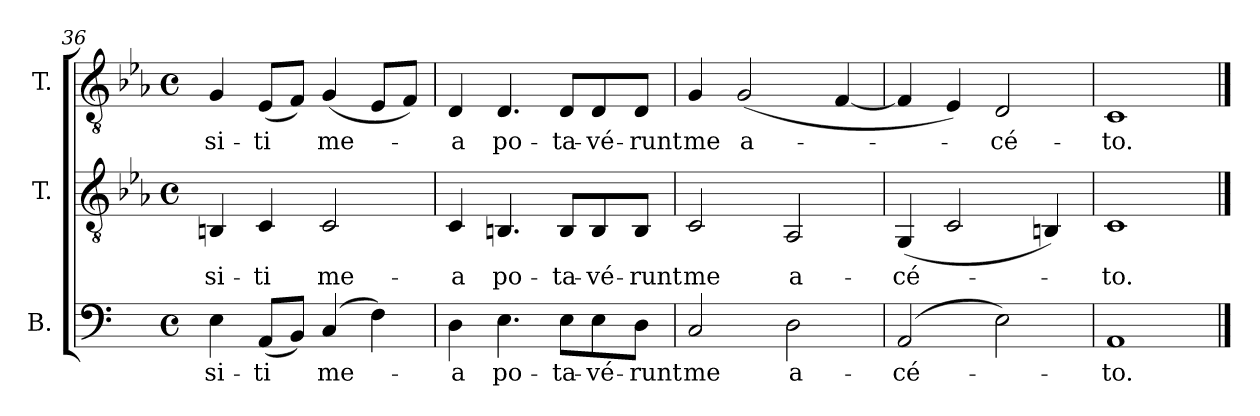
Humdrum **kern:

**kern	**text	**kern	**text	**kern	**text
*part3	*part3	*part2	*part2	*part1	*part1
*staff3	*staff3	*staff2	*staff2	*staff1	*staff1
*I"B.	*	*I"T.	*	*I"T.	*
*clefF4	*	*clefGv2	*	*clefGv2	*
*	*	*ITrd2c3	*	*ITrd2c3	*
*k[]	*	*k[]	*	*k[]	*
*a:	*	*a:	*	*a:	*
*M4/4	*	*M4/4	*	*M4/4	*
*met(c)	*	*met(c)	*	*met(c)	*
=36	=36	=36	=36	=36	=36
!	!LO:LY:b:color=#000000	!	!	!	!
!	!	!	!LO:LY:b:color=#000000	!	!
!	!	!	!	!	!LO:LY:b:color=#000000
4Ei\	si-	4GG#Xi/	si-	4Ei/	si-
!	!LO:LY:b:color=#000000	!	!	!	!
!	!	!	!LO:LY:b:color=#000000	!	!
!	!	!	!	!	!LO:LY:b:color=#000000
(8AAi/L	-ti	4AAi/	-ti	(8Ci/L	-ti
8BBi/J)	.	.	.	8Di/J)	.
!	!LO:LY:b:color=#000000	!	!	!	!
!	!	!	!LO:LY:b:color=#000000	!	!
!	!	!	!	!	!LO:LY:b:color=#000000
(4Ci/	me-	2AAi/	me-	(4Ei/	me-
4Fi\)	.	.	.	8Ci/L	.
.	.	.	.	8Di/J)	.
!!LO:LB:g=z
=37	=37	=37	=37	=37	=37
!	!LO:LY:b:color=#000000	!	!	!	!
!	!	!	!LO:LY:b:color=#000000	!	!
!	!	!	!	!	!LO:LY:b:color=#000000
4Di\	-a	4AAi/	-a	4BBi/	-a
!	!LO:LY:b:color=#000000	!	!	!	!
!	!	!	!LO:LY:b:color=#000000	!	!
!	!	!	!	!	!LO:LY:b:color=#000000
4.Ei\	po-	4.GG#Xi/	po-	4.BBi/	po-
!	!LO:LY:b:color=#000000	!	!	!	!
!	!	!	!LO:LY:b:color=#000000	!	!
!	!	!	!	!	!LO:LY:b:color=#000000
8Ei\L	-ta-	8GG#i/L	-ta-	8BBi/L	-ta-
!	!LO:LY:b:color=#000000	!	!	!	!
!	!	!	!LO:LY:b:color=#000000	!	!
!	!	!	!	!	!LO:LY:b:color=#000000
8Ei\	-vé-	8GG#i/	-vé-	8BBi/	-vé-
!	!LO:LY:b:color=#000000	!	!	!	!
!	!	!	!LO:LY:b:color=#000000	!	!
!	!	!	!	!	!LO:LY:b:color=#000000
8Di\J	-runt	8GG#i/J	-runt	8BBi/J	-runt
=38	=38	=38	=38	=38	=38
!	!LO:LY:b:color=#000000	!	!	!	!
!	!	!	!LO:LY:b:color=#000000	!	!
!	!	!	!	!	!LO:LY:b:color=#000000
2Ci/	me	2AAi/	me	4Ei/	me
!	!	!	!	!	!LO:LY:b:color=#000000
.	.	.	.	(2Ei/	a-
!	!LO:LY:b:color=#000000	!	!	!	!
!	!	!	!LO:LY:b:color=#000000	!	!
2Di\	a-	2FFi/	a-	.	.
.	.	.	.	[<4Di/	.
=39	=39	=39	=39	=39	=39
!	!LO:LY:b:color=#000000	!	!	!	!
!	!	!	!LO:LY:b:color=#000000	!	!
(2AAi/	-cé-	(4EEi/	-cé-	4Di/]	.
.	.	2AAi/	.	4Ci/)	.
!	!	!	!	!	!LO:LY:b:color=#000000
2Ei\)	.	.	.	2BBi/	-cé-
.	.	4GG#Xi/)	.	.	.
=40	=40	=40	=40	=40	=40
!	!LO:LY:b:color=#000000	!	!	!	!
!	!	!	!LO:LY:b:color=#000000	!	!
!	!	!	!	!	!LO:LY:b:color=#000000
1AAi	-to.	1AAi	-to.	1AAi	-to.
==	==	==	==	==	==
*-	*-	*-	*-	*-	*-
